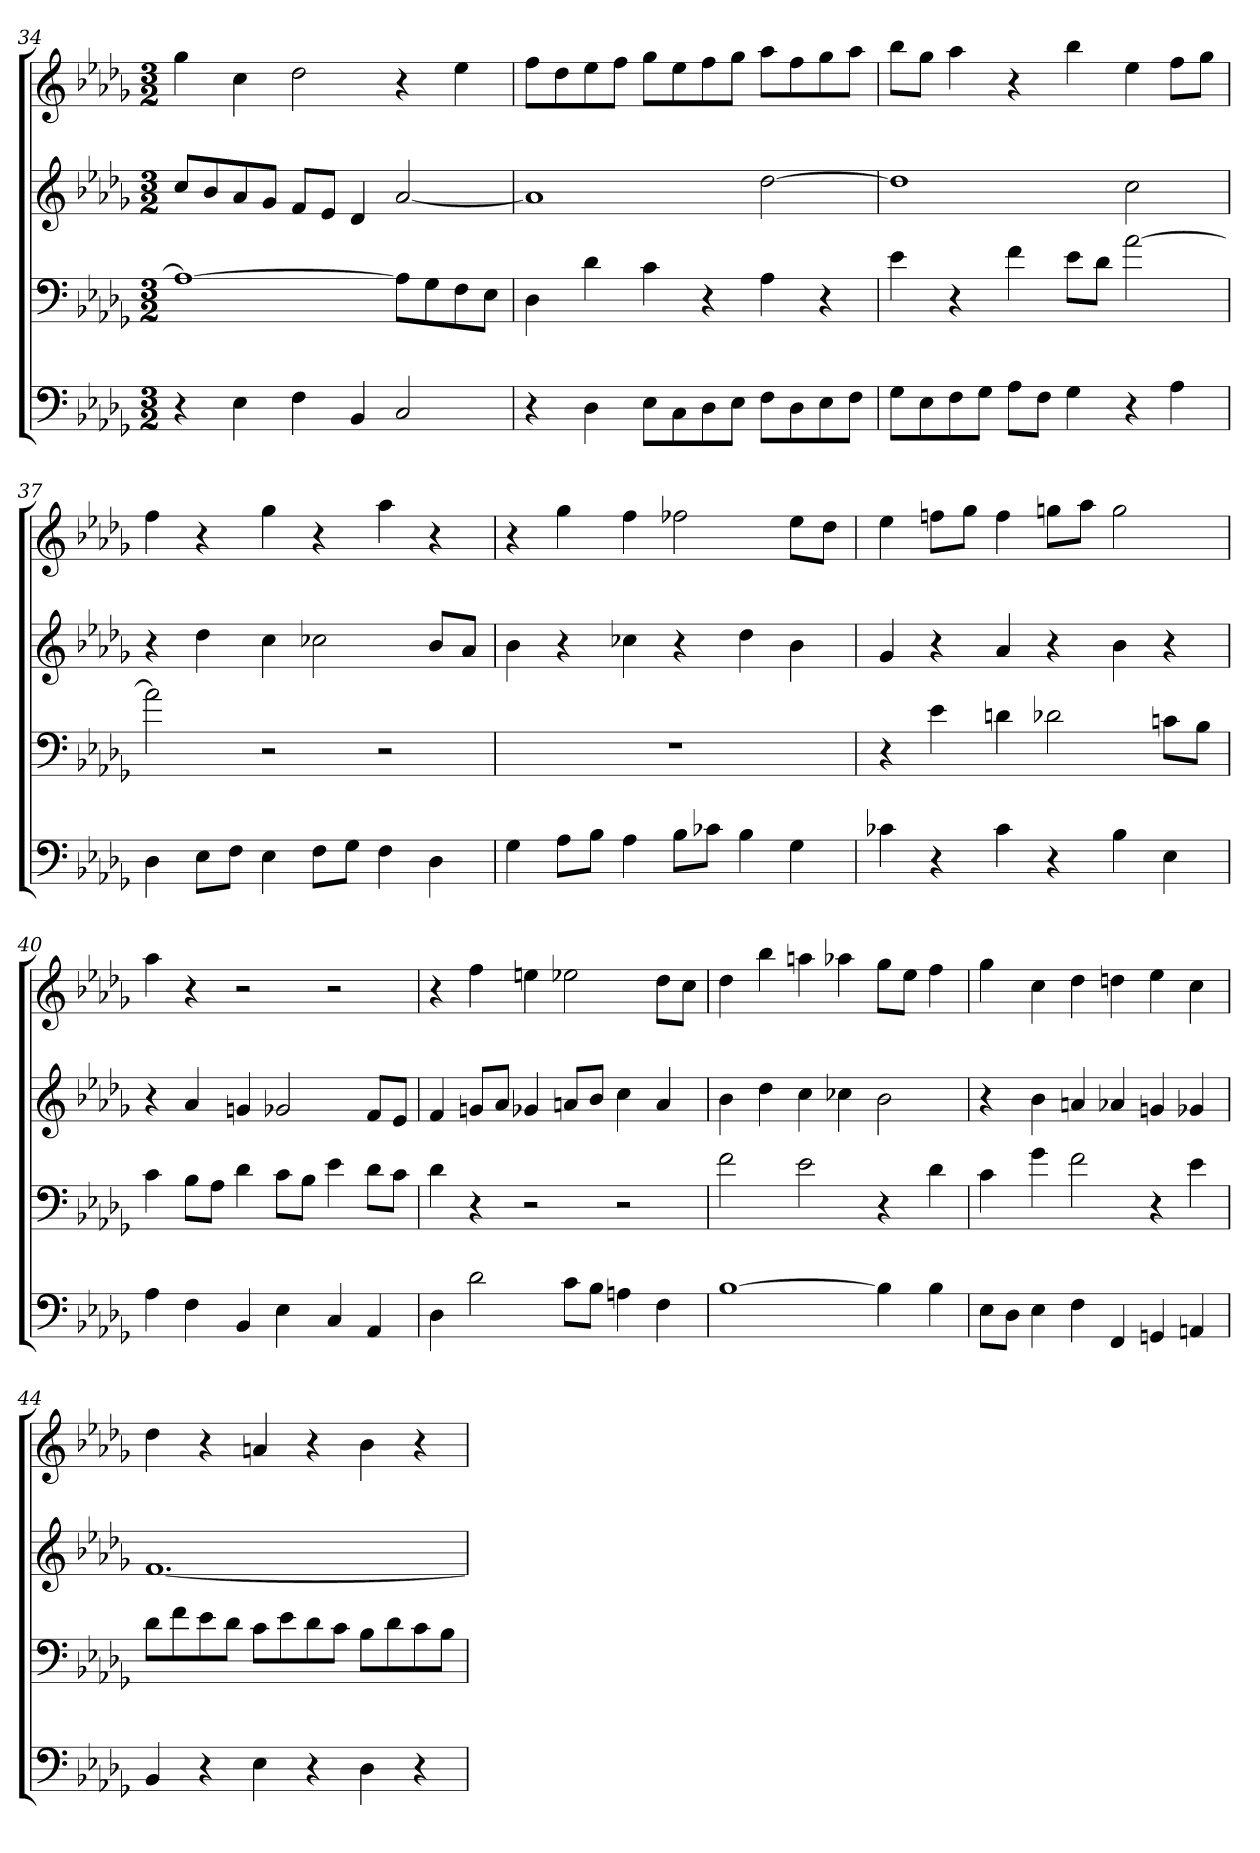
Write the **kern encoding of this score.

**kern	**kern	**kern	**kern
*part4	*part3	*part2	*part1
*staff4	*staff3	*staff2	*staff1
*clefF4	*clefF4	*clefG2	*clefG2
*k[b-e-a-d-g-]	*k[b-e-a-d-g-]	*k[b-e-a-d-g-]	*k[b-e-a-d-g-]
*b-:	*b-:	*b-:	*b-:
*M3/2	*M3/2	*M3/2	*M3/2
=34	=34	=34	=34
4r	1A-_	8cc/L	4gg-
.	.	8b-/	.
4E-	.	8a-/	4cc
.	.	8g-/J	.
4F	.	8f/L	2dd-
.	.	8e-/J	.
4BB-	.	4d-	.
2C	8A-\L]	[2a-	4r
.	8G-\	.	.
.	8F\	.	4ee-
.	8E-\J	.	.
=35	=35	=35	=35
4r	4D-	1a-]	8ff\L
.	.	.	8dd-\
4D-	4d-	.	8ee-\
.	.	.	8ff\J
8E-\L	4c	.	8gg-\L
8C\	.	.	8ee-\
8D-\	4r	.	8ff\
8E-\J	.	.	8gg-\J
8F\L	4A-	[2dd-	8aa-\L
8D-\	.	.	8ff\
8E-\	4r	.	8gg-\
8F\J	.	.	8aa-\J
=36	=36	=36	=36
8G-\L	4e-	1dd-]	8bb-\L
8E-\	.	.	8gg-\J
8F\	4r	.	4aa-
8G-\J	.	.	.
8A-\L	4f	.	4r
8F\J	.	.	.
4G-	8e-\L	.	4bb-
.	8d-\J	.	.
4r	[2a-	2cc	4ee-
4A-	.	.	8ff\L
.	.	.	8gg-\J
=37	=37	=37	=37
4D-	2a-]	4r	4ff
8E-\L	.	4dd-	4r
8F\J	.	.	.
4E-	2r	4cc	4gg-
8F\L	.	2cc-X	4r
8G-\J	.	.	.
4F	2r	.	4aa-
4D-	.	8b-/L	4r
.	.	8a-/J	.
=38	=38	=38	=38
4G-	1.r	4b-	4r
8A-\L	.	4r	4gg-
8B-\J	.	.	.
4A-	.	4cc-X	4ff
8B-\L	.	4r	2ff-X
8c-X\J	.	.	.
4B-	.	4dd-	.
4G-	.	4b-	8ee-\L
.	.	.	8dd-\J
=39	=39	=39	=39
4c-X	4r	4g-	4ee-
4r	4e-	4r	8ffn\L
.	.	.	8gg-\J
4c-	4dn	4a-	4ff
4r	2d-X	4r	8ggn\L
.	.	.	8aa-\J
4B-	.	4b-	2gg
4E-	8cn\L	4r	.
.	8B-\J	.	.
=40	=40	=40	=40
4A-	4c	4r	4aa-
4F	8B-\L	4a-	4r
.	8A-\J	.	.
4BB-	4d-	4gn	2r
4E-	8c\L	2g-X	.
.	8B-\J	.	.
4C	4e-	.	2r
4AA-	8d-\L	8f/L	.
.	8c\J	8e-/J	.
=41	=41	=41	=41
4D-	4d-	4f	4r
2d-	4r	8gn/L	4ff
.	.	8a-/J	.
.	2r	4g-X	4een
8c\L	.	8an/L	2ee-X
8B-\J	.	8b-/J	.
4An	2r	4cc	.
4F	.	4a	8dd-\L
.	.	.	8cc\J
=42	=42	=42	=42
[1B-	2f	4b-	4dd-
.	.	4dd-	4bb-
.	2e-	4cc	4aan
.	.	4cc-X	4aa-X
4B-]	4r	2b-	8gg-\L
.	.	.	8ee-\J
4B-	4d-	.	4ff
=43	=43	=43	=43
8E-\L	4c	4r	4gg-
8D-\J	.	.	.
4E-	4g-	4b-	4cc
4F	2f	4an	4dd-
4FF	.	4a-X	4ddn
4GGn	4r	4gn	4ee-
4AAn	4e-	4g-X	4cc
=44	=44	=44	=44
4BB-	8d-\L	[1.f	4dd-
.	8f\	.	.
4r	8e-\	.	4r
.	8d-\J	.	.
4E-	8c\L	.	4an
.	8e-\	.	.
4r	8d-\	.	4r
.	8c\J	.	.
4D-	8B-\L	.	4b-
.	8d-\	.	.
4r	8c\	.	4r
.	8B-\J	.	.
=	=	=	=
*-	*-	*-	*-
